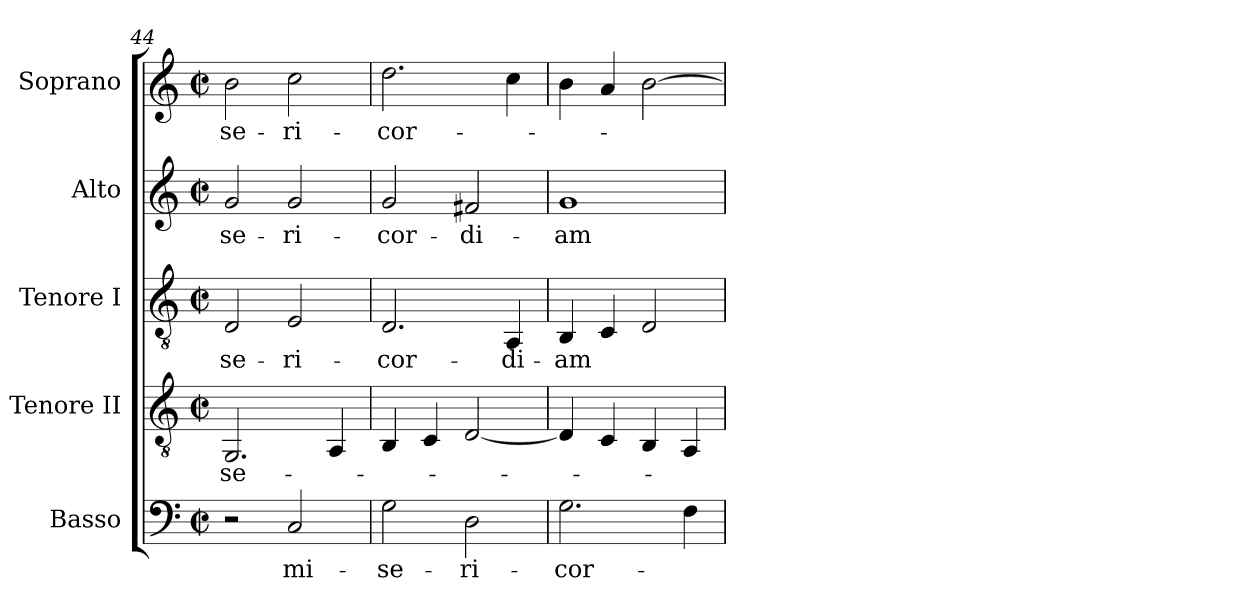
**kern	**text	**kern	**text	**kern	**text	**kern	**text	**kern	**text
*part5	*part5	*part4	*part4	*part3	*part3	*part2	*part2	*part1	*part1
*staff5	*staff5	*staff4	*staff4	*staff3	*staff3	*staff2	*staff2	*staff1	*staff1
*I"Basso	*	*I"Tenore II	*	*I"Tenore I	*	*I"Alto	*	*I"Soprano	*
*I'B.	*	*I'T.	*	*I'T.	*	*I'A.	*	*I'S.	*
!!LO:LB:g=z
*clefF4	*	*clefGv2	*	*clefGv2	*	*clefG2	*	*clefG2	*
*k[]	*	*k[]	*	*k[]	*	*k[]	*	*k[]	*
*C:	*	*C:	*	*C:	*	*C:	*	*C:	*
*M2/2	*	*M2/2	*	*M2/2	*	*M2/2	*	*M2/2	*
*met(c|)	*	*met(c|)	*	*met(c|)	*	*met(c|)	*	*met(c|)	*
=44	=44	=44	=44	=44	=44	=44	=44	=44	=44
!	!	!	!LO:LY:b:color=#000000	!	!	!	!	!	!
!	!	!	!	!	!LO:LY:b:color=#000000	!	!	!	!
!	!	!	!	!	!	!	!LO:LY:b:color=#000000	!	!
!	!	!	!	!	!	!	!	!	!LO:LY:b:color=#000000
2r	.	2.GGi/	-se-	2Di/	-se-	2gi/	-se-	2bi\	-se-
!	!LO:LY:b:color=#000000	!	!	!	!	!	!	!	!
!	!	!	!	!	!LO:LY:b:color=#000000	!	!	!	!
!	!	!	!	!	!	!	!LO:LY:b:color=#000000	!	!
!	!	!	!	!	!	!	!	!	!LO:LY:b:color=#000000
2Ci/	mi-	.	.	2Ei/	-ri-	2gi/	-ri-	2cci\	-ri-
.	.	4AAi/	.	.	.	.	.	.	.
=45	=45	=45	=45	=45	=45	=45	=45	=45	=45
!	!LO:LY:b:color=#000000	!	!	!	!	!	!	!	!
!	!	!	!	!	!LO:LY:b:color=#000000	!	!	!	!
!	!	!	!	!	!	!	!LO:LY:b:color=#000000	!	!
!	!	!	!	!	!	!	!	!	!LO:LY:b:color=#000000
2Gi\	-se-	4BBi/	.	2.Di/	-cor-	2gi/	-cor-	2.ddi\	-cor-
.	.	4Ci/	.	.	.	.	.	.	.
!	!LO:LY:b:color=#000000	!	!	!	!	!	!	!	!
!	!	!	!	!	!	!	!LO:LY:b:color=#000000	!	!
2Di\	-ri-	[<2Di/	.	.	.	2f#Xi/	-di-	.	.
!	!	!	!	!	!LO:LY:b:color=#000000	!	!	!	!
.	.	.	.	4AAi/	-di-	.	.	4cci\	.
=46	=46	=46	=46	=46	=46	=46	=46	=46	=46
!	!LO:LY:b:color=#000000	!	!	!	!	!	!	!	!
!	!	!	!	!	!LO:LY:b:color=#000000	!	!	!	!
!	!	!	!	!	!	!	!LO:LY:b:color=#000000	!	!
2.Gi\	-cor-	4Di/]	.	4BBi/	-am	1gi	-am	4bi\	.
.	.	4Ci/	.	4Ci/	.	.	.	4ai/	.
.	.	4BBi/	.	2Di/	.	.	.	[>2bi\	.
4Fi\	.	4AAi/	.	.	.	.	.	.	.
=	=	=	=	=	=	=	=	=	=
*-	*-	*-	*-	*-	*-	*-	*-	*-	*-
